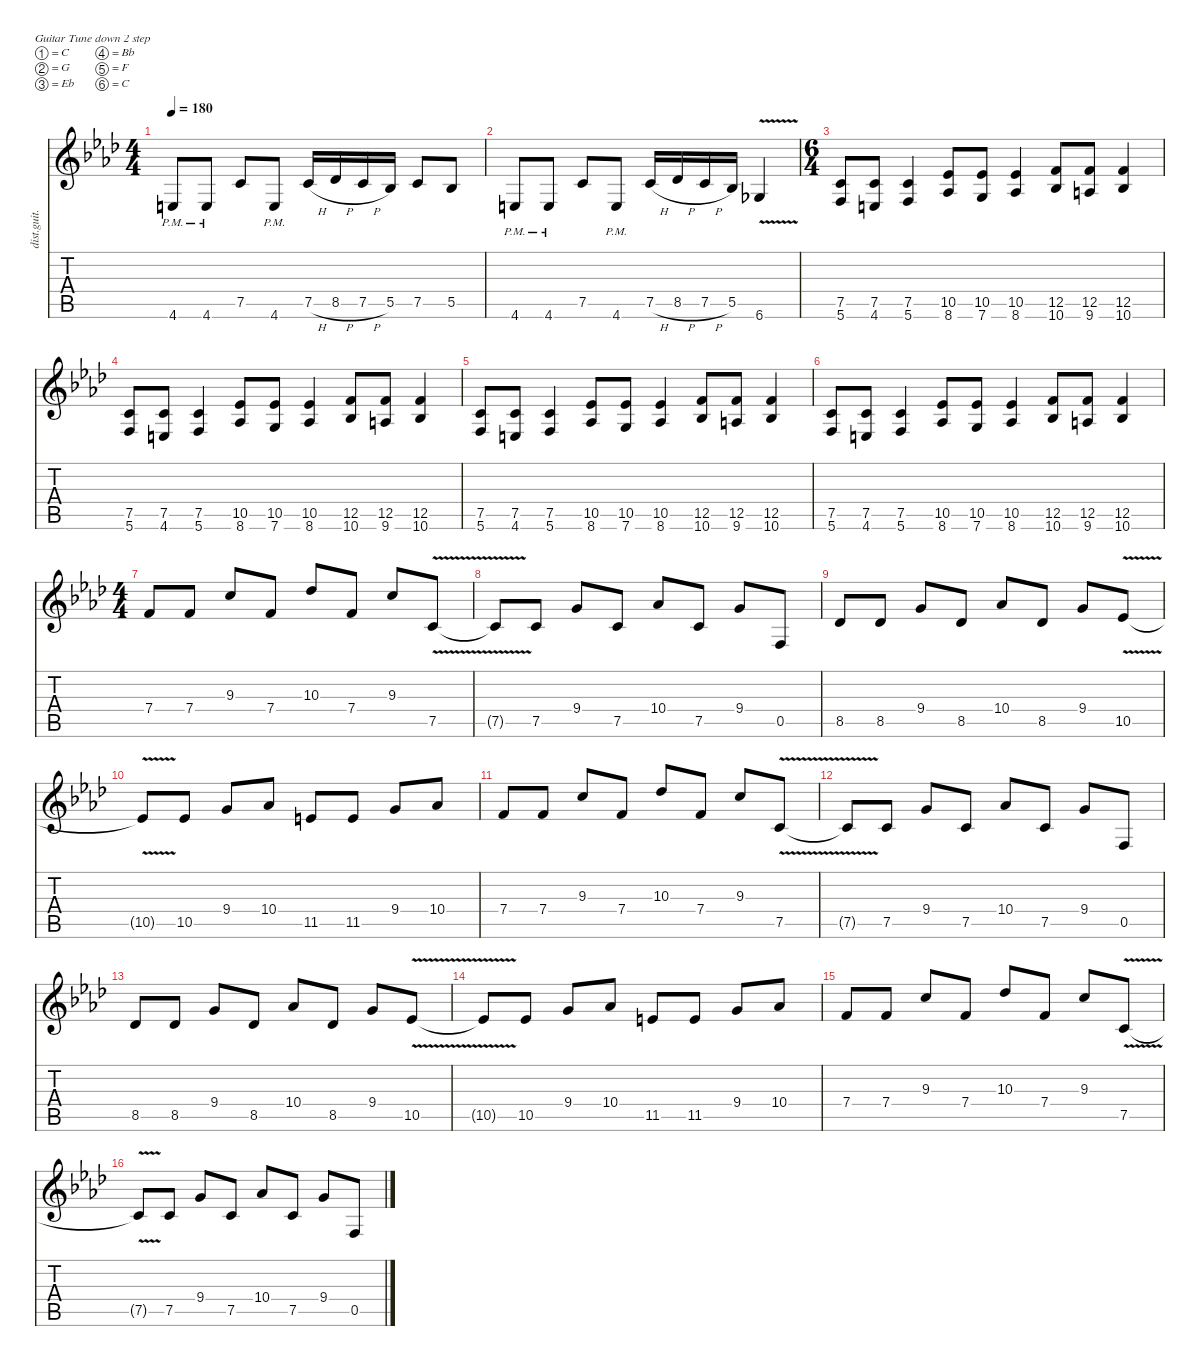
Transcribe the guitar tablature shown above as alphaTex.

\defaultSystemsLayout 4
\hideDynamics
\bracketExtendMode nobrackets
\otherSystemsTrackNameOrientation horizontal
\track ("Gtr.1 Double" "dist.guit.") {instrument distortionguitar}
\staff {score tabs}
\tuning (C4 G3 Eb3 Bb2 F2 C2)
\ts (4 4)
\tempo 180
\clef g2
\ks fminor
4.6{pm acc forcenatural}.8{dy f beam Up} 4.6{pm acc forcenatural}.8{beam Up} 7.5{acc forcenatural}.8{beam Up} 4.6{pm acc forcenatural}.8{beam Up} 7.5{h acc forcenatural}.16{beam Up} 8.5{h acc b}.16{beam Up} 7.5{h acc forcenatural}.16{beam Up} 5.5{acc b}.16{beam Up} 7.5{acc forcenatural}.8{beam Up} 5.5{acc b}.8{beam Up} |
4.6{pm acc forcenatural}.8{beam Up} 4.6{pm acc forcenatural}.8{beam Up} 7.5{acc forcenatural}.8{beam Up} 4.6{pm acc forcenatural}.8{beam Up} 7.5{h acc forcenatural}.16{beam Up} 8.5{h acc b}.16{beam Up} 7.5{h acc forcenatural}.16{beam Up} 5.5{acc b}.16{beam Up} 6.6{v acc b}.4{beam Up} |
\ts (6 4)
\beaming (8 6 6)
(7.5{acc forcenatural} 5.6{acc forcenatural}).8{beam Up} (7.5{acc forcenatural} 4.6{acc forcenatural}).8{beam Up} (7.5{acc forcenatural} 5.6{acc forcenatural}).4{beam Up} (10.5{acc b} 8.6{acc b}).8{beam Up} (10.5{acc b} 7.6{acc forcenatural}).8{beam Up} (10.5{acc b} 8.6{acc b}).4{beam Up} (12.5{acc forcenatural} 10.6{acc b}).8{beam Up} (12.5{acc forcenatural} 9.6{acc forcenatural}).8{beam Up} (12.5{acc forcenatural} 10.6{acc b}).4{beam Up} |
(7.5{acc forcenatural} 5.6{acc forcenatural}).8{beam Up} (7.5{acc forcenatural} 4.6{acc forcenatural}).8{beam Up} (7.5{acc forcenatural} 5.6{acc forcenatural}).4{beam Up} (10.5{acc b} 8.6{acc b}).8{beam Up} (10.5{acc b} 7.6{acc forcenatural}).8{beam Up} (10.5{acc b} 8.6{acc b}).4{beam Up} (12.5{acc forcenatural} 10.6{acc b}).8{beam Up} (12.5{acc forcenatural} 9.6{acc forcenatural}).8{beam Up} (12.5{acc forcenatural} 10.6{acc b}).4{beam Up} |
(7.5{acc forcenatural} 5.6{acc forcenatural}).8{beam Up} (7.5{acc forcenatural} 4.6{acc forcenatural}).8{beam Up} (7.5{acc forcenatural} 5.6{acc forcenatural}).4{beam Up} (10.5{acc b} 8.6{acc b}).8{beam Up} (10.5{acc b} 7.6{acc forcenatural}).8{beam Up} (10.5{acc b} 8.6{acc b}).4{beam Up} (12.5{acc forcenatural} 10.6{acc b}).8{beam Up} (12.5{acc forcenatural} 9.6{acc forcenatural}).8{beam Up} (12.5{acc forcenatural} 10.6{acc b}).4{beam Up} |
(7.5{acc forcenatural} 5.6{acc forcenatural}).8{beam Up} (7.5{acc forcenatural} 4.6{acc forcenatural}).8{beam Up} (7.5{acc forcenatural} 5.6{acc forcenatural}).4{beam Up} (10.5{acc b} 8.6{acc b}).8{beam Up} (10.5{acc b} 7.6{acc forcenatural}).8{beam Up} (10.5{acc b} 8.6{acc b}).4{beam Up} (12.5{acc forcenatural} 10.6{acc b}).8{beam Up} (12.5{acc forcenatural} 9.6{acc forcenatural}).8{beam Up} (12.5{acc forcenatural} 10.6{acc b}).4{beam Up} |
\ts (4 4)
\beaming (8 2 2 2 2)
7.4{acc forcenatural}.8{beam Up} 7.4{acc forcenatural}.8{beam Up} 9.3{acc forcenatural}.8{beam Up} 7.4{acc forcenatural}.8{beam Up} 10.3{acc b}.8{beam Up} 7.4{acc forcenatural}.8{beam Up} 9.3{acc forcenatural}.8{beam Up} 7.5{v acc forcenatural}.8{beam Up} |
7.5{v t acc forcenatural}.8{beam Up} 7.5{acc forcenatural}.8{beam Up} 9.4{acc forcenatural}.8{beam Up} 7.5{acc forcenatural}.8{beam Up} 10.4{acc b}.8{beam Up} 7.5{acc forcenatural}.8{beam Up} 9.4{acc forcenatural}.8{beam Up} 0.5{acc forcenatural}.8{beam Up} |
8.5{acc b}.8{beam Up} 8.5{acc b}.8{beam Up} 9.4{acc forcenatural}.8{beam Up} 8.5{acc b}.8{beam Up} 10.4{acc b}.8{beam Up} 8.5{acc b}.8{beam Up} 9.4{acc forcenatural}.8{beam Up} 10.5{v acc b}.8{beam Up} |
10.5{v t acc b}.8{beam Up} 10.5{acc b}.8{beam Up} 9.4{acc forcenatural}.8{beam Up} 10.4{acc b}.8{beam Up} 11.5{acc forcenatural}.8{beam Up} 11.5{acc forcenatural}.8{beam Up} 9.4{acc forcenatural}.8{beam Up} 10.4{acc b}.8{beam Up} |
7.4{acc forcenatural}.8{beam Up} 7.4{acc forcenatural}.8{beam Up} 9.3{acc forcenatural}.8{beam Up} 7.4{acc forcenatural}.8{beam Up} 10.3{acc b}.8{beam Up} 7.4{acc forcenatural}.8{beam Up} 9.3{acc forcenatural}.8{beam Up} 7.5{v acc forcenatural}.8{beam Up} |
7.5{v t acc forcenatural}.8{beam Up} 7.5{acc forcenatural}.8{beam Up} 9.4{acc forcenatural}.8{beam Up} 7.5{acc forcenatural}.8{beam Up} 10.4{acc b}.8{beam Up} 7.5{acc forcenatural}.8{beam Up} 9.4{acc forcenatural}.8{beam Up} 0.5{acc forcenatural}.8{beam Up} |
8.5{acc b}.8{beam Up} 8.5{acc b}.8{beam Up} 9.4{acc forcenatural}.8{beam Up} 8.5{acc b}.8{beam Up} 10.4{acc b}.8{beam Up} 8.5{acc b}.8{beam Up} 9.4{acc forcenatural}.8{beam Up} 10.5{v acc b}.8{beam Up} |
10.5{v t acc b}.8{beam Up} 10.5{acc b}.8{beam Up} 9.4{acc forcenatural}.8{beam Up} 10.4{acc b}.8{beam Up} 11.5{acc forcenatural}.8{beam Up} 11.5{acc forcenatural}.8{beam Up} 9.4{acc forcenatural}.8{beam Up} 10.4{acc b}.8{beam Up} |
7.4{acc forcenatural}.8{beam Up} 7.4{acc forcenatural}.8{beam Up} 9.3{acc forcenatural}.8{beam Up} 7.4{acc forcenatural}.8{beam Up} 10.3{acc b}.8{beam Up} 7.4{acc forcenatural}.8{beam Up} 9.3{acc forcenatural}.8{beam Up} 7.5{v acc forcenatural}.8{beam Up} |
7.5{v t acc forcenatural}.8{beam Up} 7.5{acc forcenatural}.8{beam Up} 9.4{acc forcenatural}.8{beam Up} 7.5{acc forcenatural}.8{beam Up} 10.4{acc b}.8{beam Up} 7.5{acc forcenatural}.8{beam Up} 9.4{acc forcenatural}.8{beam Up} 0.5{acc forcenatural}.8{beam Up}
